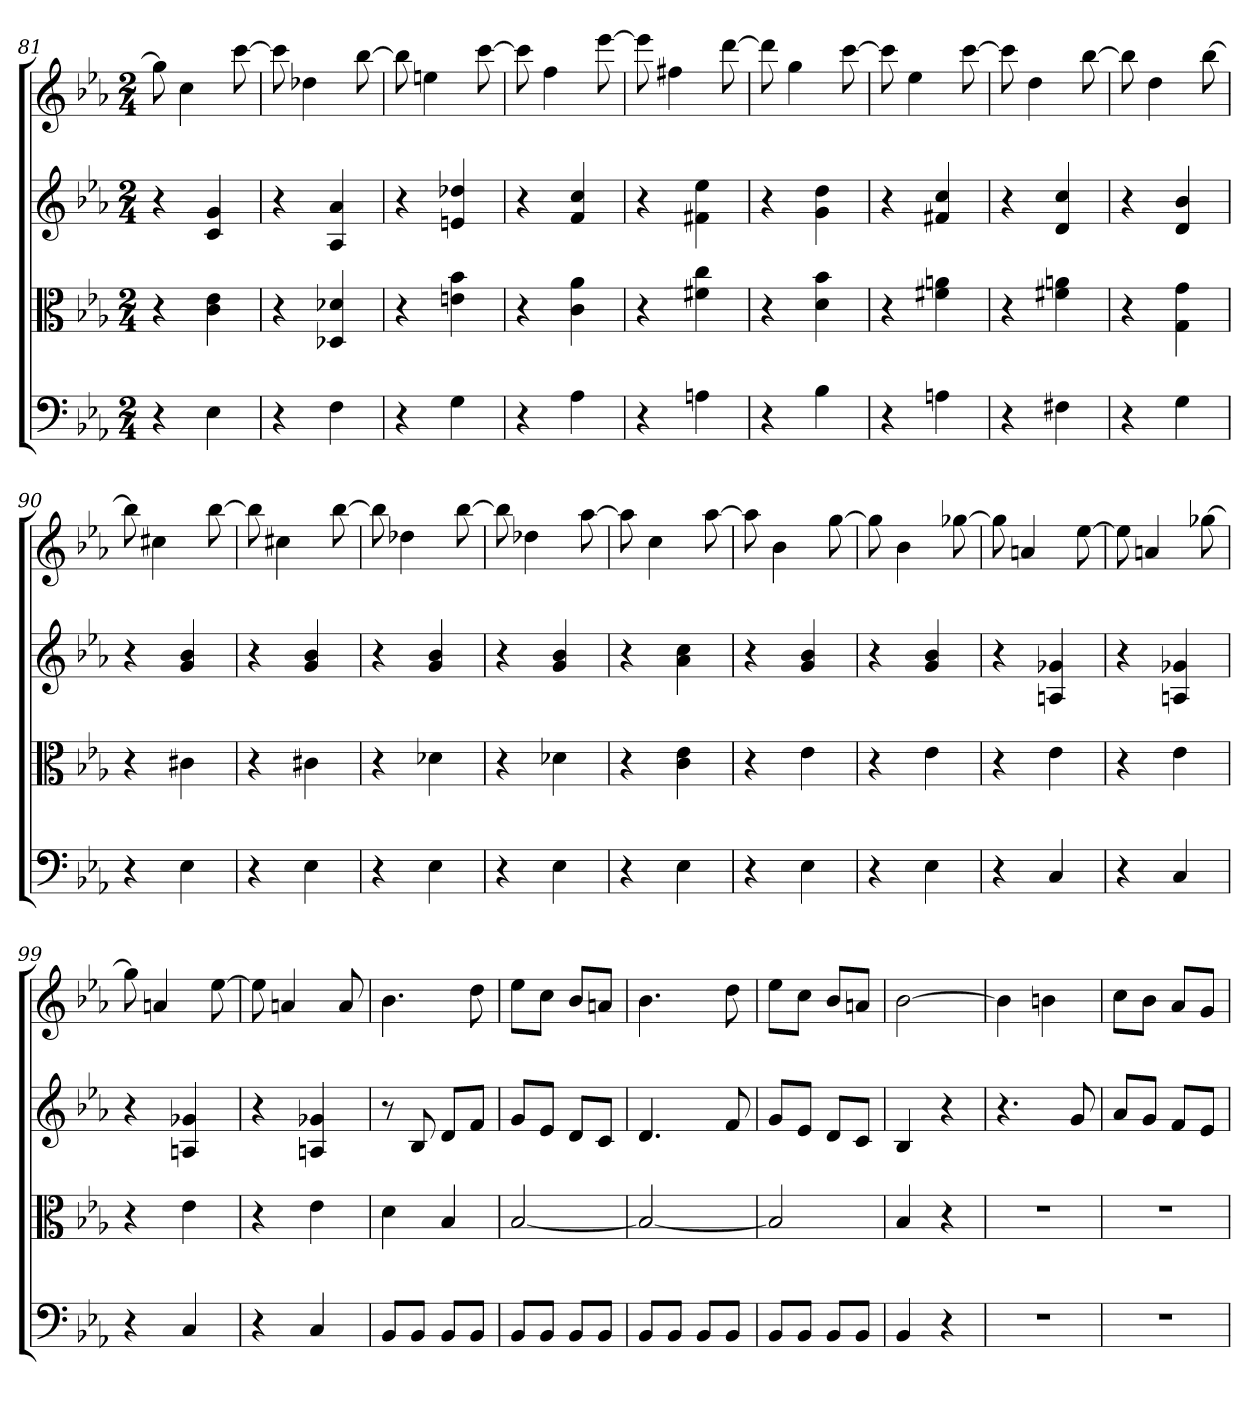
**kern	**kern	**kern	**kern
*part4	*part3	*part2	*part1
*staff4	*staff3	*staff2	*staff1
*clefF4	*clefC3	*clefG2	*clefG2
*k[b-e-a-]	*k[b-e-a-]	*k[b-e-a-]	*k[b-e-a-]
*E-:	*E-:	*E-:	*E-:
*M2/4	*M2/4	*M2/4	*M2/4
=81	=81	=81	=81
4r	4r	4r	8gg]
.	.	.	4cc
4E-	4c 4e-	4c 4g	.
.	.	.	[8ccc
=82	=82	=82	=82
4r	4r	4r	8ccc]
.	.	.	4dd-X
4F	4D-X 4d-X	4A- 4a-	.
.	.	.	[8bb-
=83	=83	=83	=83
4r	4r	4r	8bb-]
.	.	.	4een
4G	4en 4b-	4en 4dd-X	.
.	.	.	[8ccc
=84	=84	=84	=84
4r	4r	4r	8ccc]
.	.	.	4ff
4A-	4c 4a-	4f 4cc	.
.	.	.	[8eee-
=85	=85	=85	=85
4r	4r	4r	8eee-]
.	.	.	4ff#X
4An	4f#X 4cc	4f#X 4ee-	.
.	.	.	[8ddd
=86	=86	=86	=86
4r	4r	4r	8ddd]
.	.	.	4gg
4B-	4d 4b-	4g 4dd	.
.	.	.	[8ccc
=87	=87	=87	=87
4r	4r	4r	8ccc]
.	.	.	4ee-
4An	4f#X 4an	4f#X 4cc	.
.	.	.	[8ccc
=88	=88	=88	=88
4r	4r	4r	8ccc]
.	.	.	4dd
4F#X	4f#X 4an	4d 4cc	.
.	.	.	[8bb-
=89	=89	=89	=89
4r	4r	4r	8bb-]
.	.	.	4dd
4G	4G 4g	4d 4b-	.
.	.	.	[8bb-
=90	=90	=90	=90
4r	4r	4r	8bb-]
.	.	.	4cc#X
4E-	4c#X	4g 4b-	.
.	.	.	[8bb-
=91	=91	=91	=91
4r	4r	4r	8bb-]
.	.	.	4cc#X
4E-	4c#X	4g 4b-	.
.	.	.	[8bb-
=92	=92	=92	=92
4r	4r	4r	8bb-]
.	.	.	4dd-X
4E-	4d-X	4g 4b-	.
.	.	.	[8bb-
=93	=93	=93	=93
4r	4r	4r	8bb-]
.	.	.	4dd-X
4E-	4d-X	4g 4b-	.
.	.	.	[8aa-
=94	=94	=94	=94
4r	4r	4r	8aa-]
.	.	.	4cc
4E-	4c 4e-	4a- 4cc	.
.	.	.	[8aa-
=95	=95	=95	=95
4r	4r	4r	8aa-]
.	.	.	4b-
4E-	4e-	4g 4b-	.
.	.	.	[8gg
=96	=96	=96	=96
4r	4r	4r	8gg]
.	.	.	4b-
4E-	4e-	4g 4b-	.
.	.	.	[8gg-X
=97	=97	=97	=97
4r	4r	4r	8gg-]
.	.	.	4an
4C	4e-	4An 4g-X	.
.	.	.	[8ee-
=98	=98	=98	=98
4r	4r	4r	8ee-]
.	.	.	4an
4C	4e-	4An 4g-X	.
.	.	.	[8gg-X
=99	=99	=99	=99
4r	4r	4r	8gg-]
.	.	.	4an
4C	4e-	4An 4g-X	.
.	.	.	[8ee-
=100	=100	=100	=100
4r	4r	4r	8ee-]
.	.	.	4an
4C	4e-	4An 4g-X	.
.	.	.	8a
=101	=101	=101	=101
8BB-/L	4d	8r	4.b-
8BB-/J	.	8B-	.
8BB-/L	4B-	8d/L	.
8BB-/J	.	8f/J	8dd
=102	=102	=102	=102
8BB-/L	[2B-	8g/L	8ee-\L
8BB-/J	.	8e-/J	8cc\J
8BB-/L	.	8d/L	8b-/L
8BB-/J	.	8c/J	8an/J
=103	=103	=103	=103
8BB-/L	2B-_	4.d	4.b-
8BB-/J	.	.	.
8BB-/L	.	.	.
8BB-/J	.	8f	8dd
=104	=104	=104	=104
8BB-/L	2B-]	8g/L	8ee-\L
8BB-/J	.	8e-/J	8cc\J
8BB-/L	.	8d/L	8b-/L
8BB-/J	.	8c/J	8an/J
=105	=105	=105	=105
4BB-	4B-	4B-	[2b-
4r	4r	4r	.
=106	=106	=106	=106
2r	2r	4.r	4b-]
.	.	.	4bn
.	.	8g	.
=107	=107	=107	=107
2r	2r	8a-/L	8cc\L
.	.	8g/J	8b-\J
.	.	8f/L	8a-/L
.	.	8e-/J	8g/J
=	=	=	=
*-	*-	*-	*-
